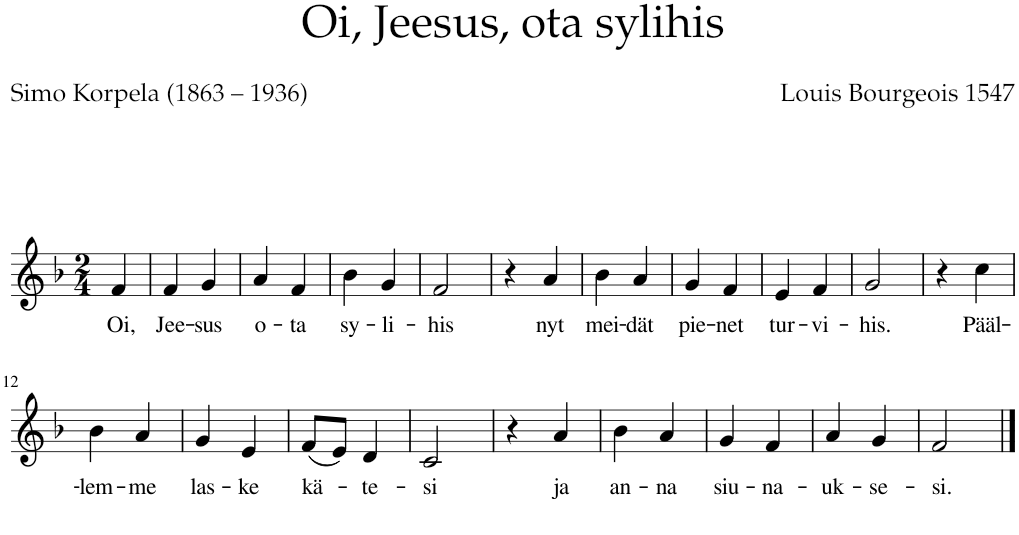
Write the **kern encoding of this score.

**kern	**text
*part1	*part1
*staff1	*staff1
*I"Staff	*
*clefG2	*
*k[b-]	*
*M2/4	*
=1	=1
!	!LO:LY:b
4f/	Oi,
=2	=2
!	!LO:LY:b
4f/	Jee-
!	!LO:LY:b
4g/	-sus
=3	=3
!	!LO:LY:b
4a/	o-
!	!LO:LY:b
4f/	-ta
=4	=4
!	!LO:LY:b
4b-\	sy-
!	!LO:LY:b
4g/	-li-
=5	=5
!	!LO:LY:b
2f/	-his
=6	=6
4r	.
!	!LO:LY:b
4a/	nyt
=7	=7
!	!LO:LY:b
4b-\	mei-
!	!LO:LY:b
4a/	-dät
=8	=8
!	!LO:LY:b
4g/	pie-
!	!LO:LY:b
4f/	-net
=9	=9
!	!LO:LY:b
4e/	tur-
!	!LO:LY:b
4f/	-vi-
=10	=10
!	!LO:LY:b
2g/	-his.
=11	=11
4r	.
!	!LO:LY:b
4cc\	Pääl-
!!LO:LB:g=z
=12	=12
!	!LO:LY:b
4b-\	-lem-
!	!LO:LY:b
4a/	-me
=13	=13
!	!LO:LY:b
4g/	las-
!	!LO:LY:b
4e/	-ke
=14	=14
!	!LO:LY:b
(8f/L	kä-
8e/J)	.
!	!LO:LY:b
4d/	-te-
=15	=15
!	!LO:LY:b
2c/	-si
=16	=16
4r	.
!	!LO:LY:b
4a/	ja
=17	=17
!	!LO:LY:b
4b-\	an-
!	!LO:LY:b
4a/	-na
=18	=18
!	!LO:LY:b
4g/	siu-
!	!LO:LY:b
4f/	-na-
=19	=19
!	!LO:LY:b
4a/	-uk-
!	!LO:LY:b
4g/	-se-
=20	=20
!	!LO:LY:b
2f/	-si.
==	==
*-	*-
